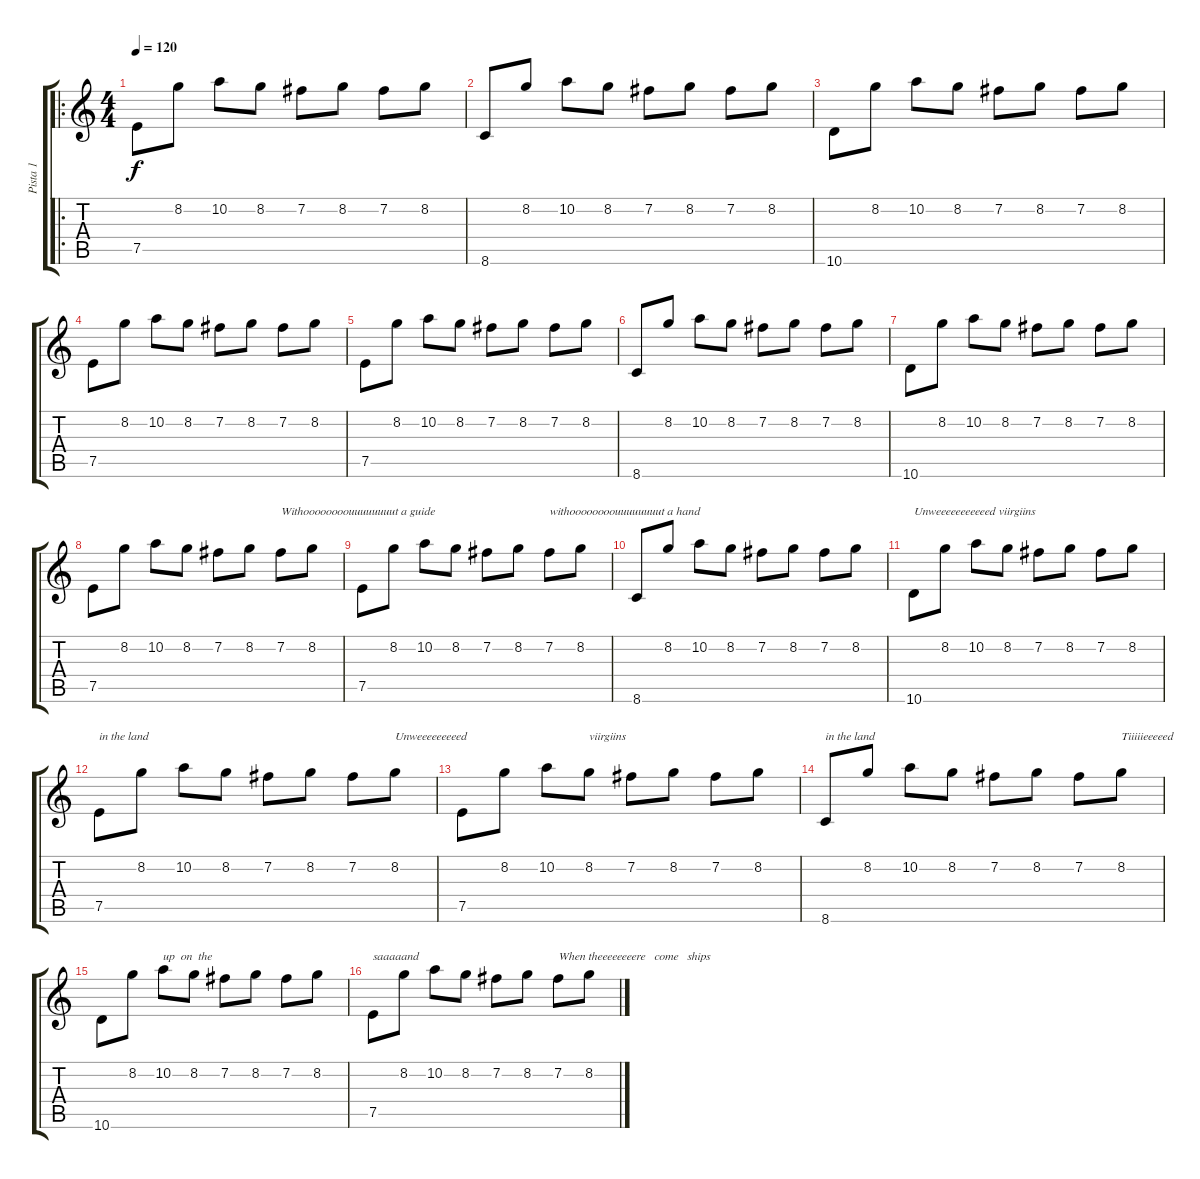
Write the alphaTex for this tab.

\track ("Pista 1" "Pista 1") {instrument acousticguitarsteel}
\staff {score tabs}
\tuning (E4 B3 G3 D3 A2 E2) {hide}
\ro
\ts (4 4)
\tempo 120
\clef g2
\ks c
7.5.8{dy f instrument acousticguitarsteel} 8.2.8 10.2.8 8.2.8 7.2.8 8.2.8 7.2.8 8.2.8 |
8.6.8 8.2.8 10.2.8 8.2.8 7.2.8 8.2.8 7.2.8 8.2.8 |
10.6.8 8.2.8 10.2.8 8.2.8 7.2.8 8.2.8 7.2.8 8.2.8 |
7.5.8 8.2.8 10.2.8 8.2.8 7.2.8 8.2.8 7.2.8 8.2.8 |
7.5.8 8.2.8 10.2.8 8.2.8 7.2.8 8.2.8 7.2.8 8.2.8 |
8.6.8 8.2.8 10.2.8 8.2.8 7.2.8 8.2.8 7.2.8 8.2.8 |
10.6.8 8.2.8 10.2.8 8.2.8 7.2.8 8.2.8 7.2.8 8.2.8 |
7.5.8 8.2.8 10.2.8 8.2.8 7.2.8 8.2.8 7.2.8{txt "Withoooooooouuuuuuuut a guide"} 8.2.8 |
7.5.8 8.2.8 10.2.8 8.2.8 7.2.8 8.2.8 7.2.8{txt "withoooooooouuuuuuuut a hand"} 8.2.8 |
8.6.8 8.2.8 10.2.8 8.2.8 7.2.8 8.2.8 7.2.8 8.2.8 |
10.6.8{txt "Unweeeeeeeeeeed viirgiins"} 8.2.8 10.2.8 8.2.8 7.2.8 8.2.8 7.2.8 8.2.8 |
7.5.8{txt "in the land"} 8.2.8 10.2.8 8.2.8 7.2.8 8.2.8 7.2.8 8.2.8{txt "Unweeeeeeeeed"} |
7.5.8 8.2.8 10.2.8 8.2.8{txt "viirgiins"} 7.2.8 8.2.8 7.2.8 8.2.8 |
8.6.8{txt "in the land"} 8.2.8 10.2.8 8.2.8 7.2.8 8.2.8 7.2.8 8.2.8{txt "Tiiiiieeeeed"} |
10.6.8 8.2.8 10.2.8{txt "up  on  the"} 8.2.8 7.2.8 8.2.8 7.2.8 8.2.8 |
7.5.8{txt "saaaaand"} 8.2.8 10.2.8 8.2.8 7.2.8 8.2.8 7.2.8{txt "When theeeeeeeere   come   ships"} 8.2.8
